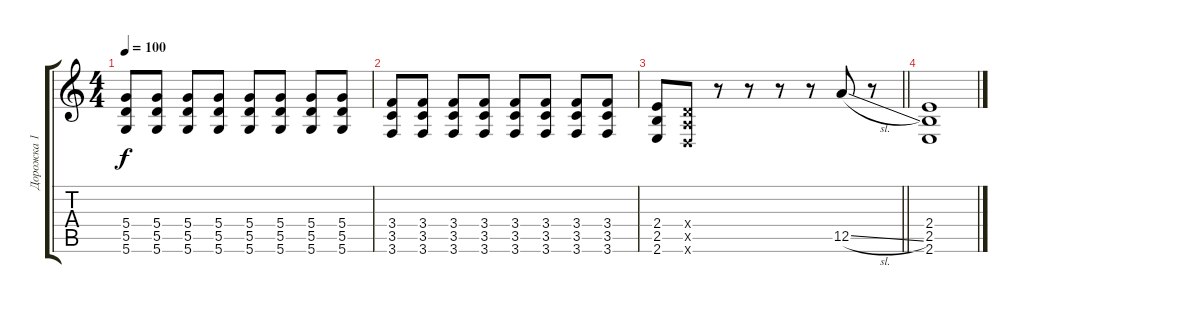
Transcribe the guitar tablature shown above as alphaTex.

\track ("Дорожка 1" "Дорожка 1") {instrument distortionguitar}
\staff {score tabs}
\tuning (E4 B3 G3 D3 A2 D2) {hide}
\ts (4 4)
\tempo 100
\clef g2
\ks c
(5.4 5.5 5.6).8{dy f} (5.4 5.5 5.6).8 (5.4 5.5 5.6).8 (5.4 5.5 5.6).8 (5.4 5.5 5.6).8 (5.4 5.5 5.6).8 (5.4 5.5 5.6).8 (5.4 5.5 5.6).8 |
(3.4 3.5 3.6).8 (3.4 3.5 3.6).8 (3.4 3.5 3.6).8 (3.4 3.5 3.6).8 (3.4 3.5 3.6).8 (3.4 3.5 3.6).8 (3.4 3.5 3.6).8 (3.4 3.5 3.6).8 |
\barLineRight lightlight
(2.4 2.5 2.6).8 (0.4{x} 0.5{x} 0.6{x}).8 r.8 r.8 r.8 r.8 12.5{sl}.8 r.8 |
(2.4 2.5 2.6).1
